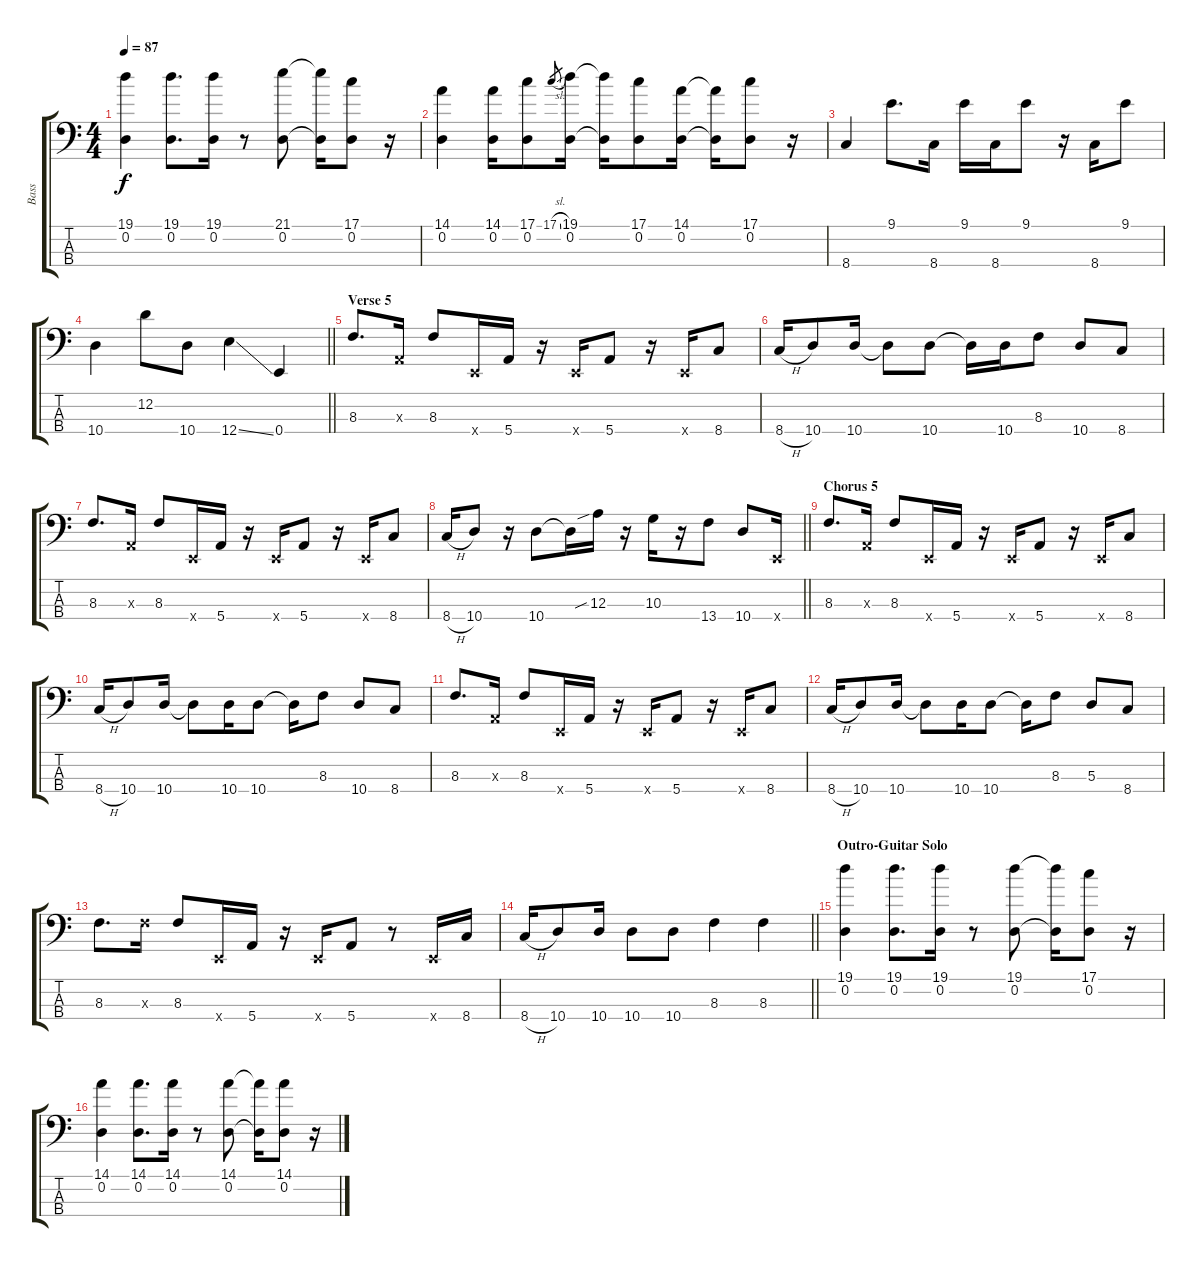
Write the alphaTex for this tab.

\track ("Bass" "Bass") {instrument electricbassfinger}
\staff {score tabs}
\tuning (G2 D2 A1 E1) {hide}
\ts (4 4)
\tempo 87
\clef f4
\ks c
(19.1 0.2).4{dy f} (19.1 0.2).8{d} (19.1 0.2).16 r.8 (21.1 0.2).8 (21.1{t} 0.2{t}).16 (17.1 0.2).8 r.16 |
(14.1 0.2).4 (14.1 0.2).16 (17.1 0.2).8 17.1{sl}.8{gr} (19.1 0.2).16 (19.1{t} 0.2{t}).16 (17.1 0.2).8 (14.1 0.2).16 (14.1{t} 0.2{t}).16 (17.1 0.2).8 r.16 |
8.4.4 9.1.8{d} 8.4.16 9.1.16 8.4.16 9.1.8 r.16 8.4.16 9.1.8 |
\barLineRight lightlight
10.4.4 12.2.8 10.4.8 12.4{ss}.4 0.4.4 |
\section ("" "Verse 5")
8.3.8{d} 0.3{x}.16 8.3.8 0.4{x}.16 5.4.16 r.16 0.4{x}.16 5.4.8 r.16 0.4{x}.16 8.4.8 |
8.4{h}.16 10.4.8 10.4.16 10.4{t}.8 10.4.8 10.4{t}.16 10.4.16 8.3.8 10.4.8 8.4.8 |
8.3.8{d} 0.3{x}.16 8.3.8 0.4{x}.16 5.4.16 r.16 0.4{x}.16 5.4.8 r.16 0.4{x}.16 8.4.8 |
\barLineRight lightlight
8.4{h}.16 10.4.8 r.16 10.4.8 10.4{t}.16 12.3{sib}.16 r.16 10.3.16 r.16 13.4.8 10.4.8 0.4{x}.16 |
\section ("" "Chorus 5")
8.3.8{d} 0.3{x}.16 8.3.8 0.4{x}.16 5.4.16 r.16 0.4{x}.16 5.4.8 r.16 0.4{x}.16 8.4.8 |
8.4{h}.16 10.4.8 10.4.16 10.4{t}.8 10.4.16 10.4.8 10.4{t}.16 8.3.8 10.4.8 8.4.8 |
8.3.8{d} 0.3{x}.16 8.3.8 0.4{x}.16 5.4.16 r.16 0.4{x}.16 5.4.8 r.16 0.4{x}.16 8.4.8 |
8.4{h}.16 10.4.8 10.4.16 10.4{t}.8 10.4.16 10.4.8 10.4{t}.16 8.3.8 5.3.8 8.4.8 |
8.3.8{d} 8.3{x}.16 8.3.8 0.4{x}.16 5.4.16 r.16 0.4{x}.16 5.4.8 r.8 0.4{x}.16 8.4.16 |
\barLineRight lightlight
8.4{h}.16 10.4.8 10.4.16 10.4.8 10.4.8 8.3.4 8.3.4 |
\section ("" "Outro-Guitar Solo")
(19.1 0.2).4 (19.1 0.2).8{d} (19.1 0.2).16 r.8 (19.1 0.2).8 (19.1{t} 0.2{t}).16 (17.1 0.2).8 r.16 |
(14.1 0.2).4 (14.1 0.2).8{d} (14.1 0.2).16 r.8 (14.1 0.2).8 (14.1{t} 0.2{t}).16 (14.1 0.2).8 r.16
